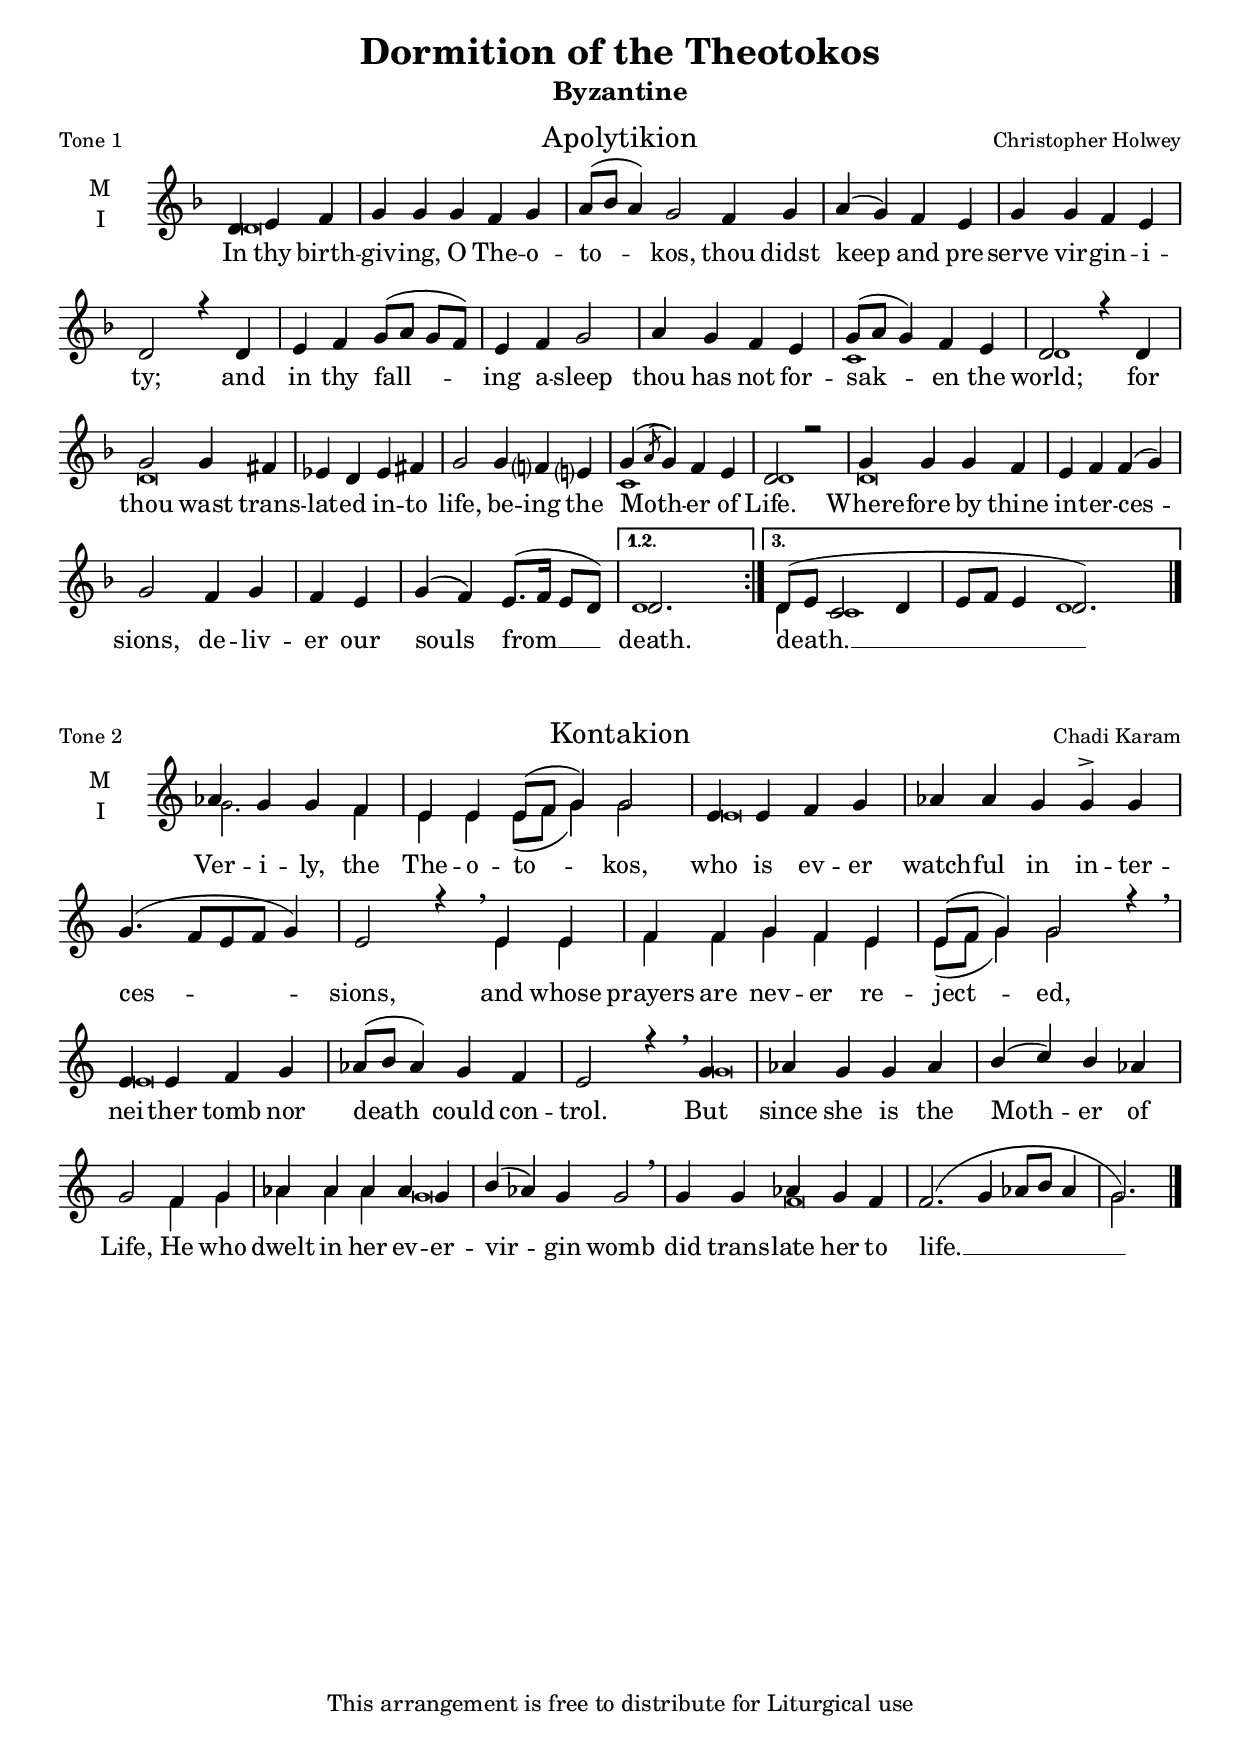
\version "2.18.2"

\header {
  title = "Dormition of the Theotokos"
  subtitle = "Byzantine"
  subsubtitle = ""
  composer = ""
  arranger = ""
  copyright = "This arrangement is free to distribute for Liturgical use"
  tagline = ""
}

\markup{\null}
\markup{\null}
\markup {\fill-line{\small{"Tone 1"} \huge{"Apolytikion"} \small{"Christopher Holwey"}}}
\version "2.18.2"

twobm= \set Timing.measureLength = #(ly:make-moment 2/4)
fourbm=\set Timing.measureLength = #(ly:make-moment 4/4)
fivebm=\set Timing.measureLength = #(ly:make-moment 5/4)
sixbm= \set Timing.measureLength = #(ly:make-moment 6/4)

global = {
  \time 5/4 % Starts with
  \key f \major
}

lyricText = \lyricmode {
  In thy birth -- giv -- ing, O The -- o -- to -- kos,
  thou didst keep and pre -- serve vir -- gin -- i -- ty;
  and in thy fall -- ing a -- sleep thou has not for -- sak -- en the world;
  for thou wast trans -- lat -- ed in -- to life,
  be -- ing the Moth -- er of Life.
  Where -- fore by thine in -- ter -- ces -- sions,
  de -- liv -- er our souls from __
  death.
  death. __
}

melody = \relative g' { \global % Leave these here for key to display
  \repeat volta 3 { \partial 2.
  d4 e f | g g g f g |\sixbm a8( bes a4) g2
  f4 g |\fourbm a( g) f e | g g f e | d2 r4
  d4 | e f g8( a g f) | e4 f g2 | a4 g f e | g8( a g4) f e | d2 r4
  d4 | g2 g4 fis | ees d ees fis |\fivebm g2 g4f e |\fourbm g( \acciaccatura {a8} g4) f e | d2 r2 |
  g4 g g f | e f f( g) | g2 f4 g |\twobm f e |\fourbm g4( f) e8.( f16 e8 d) |
  }
  \alternative {
    { d2. s4 \bar ":|." }
    {\fourbm d8( e c2 d4 |\sixbm e8 f e4 d2. s4 ) \bar "|." }
  }
}

ison = \relative c' { \global \tiny
  d\breve s s
  s s1.
  c1 d1
  d\breve
  s1 s4
  c1 d1
  d\breve
  s s2
  d1
  d4 c1 s4 d1
}

\score {
  \new ChoirStaff <<
    \new Staff \with {
      % Setting the accidentalStyle to modern-voice-cautionary results in
      % explicitly printing the cancellation of sharps/flats, even if
      % a bar-line passes.  It prints these cancellations in brackets.
      \accidentalStyle StaffGroup.modern-voice-cautionary
      midiInstrument = "choir aahs"
      instrumentName = \markup \center-column { M I }
    } <<
      \new Voice = "melody" { \voiceOne \melody }
      \new Voice = "ison" { \voiceTwo \ison }
    >>
    \new Lyrics \with {
      \override VerticalAxisGroup #'staff-affinity = #CENTER
    } \lyricsto "melody" \lyricText

  >>
  \layout {
    \context {
      \Staff
      \remove "Time_signature_engraver"
    }
    \context {
      \Score
      \omit BarNumber
    }
  }
  \midi { \tempo 4 =150
          \context {
            \Voice
            \remove "Dynamic_performer"
    }
  }
}


\markup{\null}
\markup{\null}
\markup {\fill-line {\small{"Tone 2"} \huge{"Kontakion"} \small{"Chadi Karam"}}}
\version "2.18.2"

fourbm=\set Timing.measureLength = #(ly:make-moment 4/4)
fivebm=\set Timing.measureLength = #(ly:make-moment 5/4)
sixbm=\set Timing.measureLength = #(ly:make-moment 6/4)

global = {
  \time 6/4 % Starts with
  \key c \major
}

lyricText = \lyricmode {
  Ver -- i -- ly, the The -- o -- to -- kos,
  who is ev -- er watch -- ful in in -- ter -- ces -- sions,
  and whose prayers are nev -- er re -- ject -- ed,
  nei -- ther tomb nor death could con -- trol.
  But since she is the Moth -- er of Life,
  He who dwelt in her ev -- er -- vir -- gin womb
  did trans -- late her to life. __
}

melody = \relative g' { \global
  \partial 1 aes4 g g f | e e e8( f g4) g2 |
  \fourbm e4 e f g |\fivebm aes aes g g \accent g |\fourbm g4. ( f8 e f g4) |\fivebm e2 r4 \breathe
  e4 e f f g f e e8( f g4) g2 r4 \breathe |
  \fourbm e4 e f g aes8(b aes4) g f e2 r4 \breathe
  g4 | aes g g aes b( c) b aes | g2
  f4 g |\fivebm aes aes aes aes g b( aes) g g2 \breathe
  g4 g aes g f |\sixbm f2.( g4 aes8 b aes4 g2.)
  \bar"|."
}

ison = \relative g' {\global \tiny
  g2. f4 e e e8( f g4) g2
  e\breve s
  e4 e f f g f e e8( f g4) g2 s4
  e\breve s2.
  g\breve s2.
  f4 g aes aes aes g\breve s4
  f\breve s4 g2.)
}

\score {
  \new ChoirStaff <<
    \new Staff \with {
      % Setting the accidentalStyle to modern-voice-cautionary results in
      % explicitly printing the cancellation of sharps/flats, even if
      % a bar-line passes.  It prints these cancellations in brackets.
      \accidentalStyle StaffGroup.modern-voice-cautionary
      midiInstrument = "choir aahs"
      instrumentName = \markup \center-column { M I }
    } <<
      \new Voice = "melody" { \voiceOne \melody }
      \new Voice = "ison" { \voiceTwo \ison }
    >>
    \new Lyrics \with {
      \override VerticalAxisGroup #'staff-affinity = #CENTER
    } \lyricsto "melody" \lyricText

  >>
  \layout {
    \context {
      \Staff
      \remove "Time_signature_engraver"
    }
    \context {
      \Score
      \omit BarNumber
    }
  }
  \midi { \tempo 4 = 150
          \context {
            \Voice
            \remove "Dynamic_performer"
    }
  }
}
